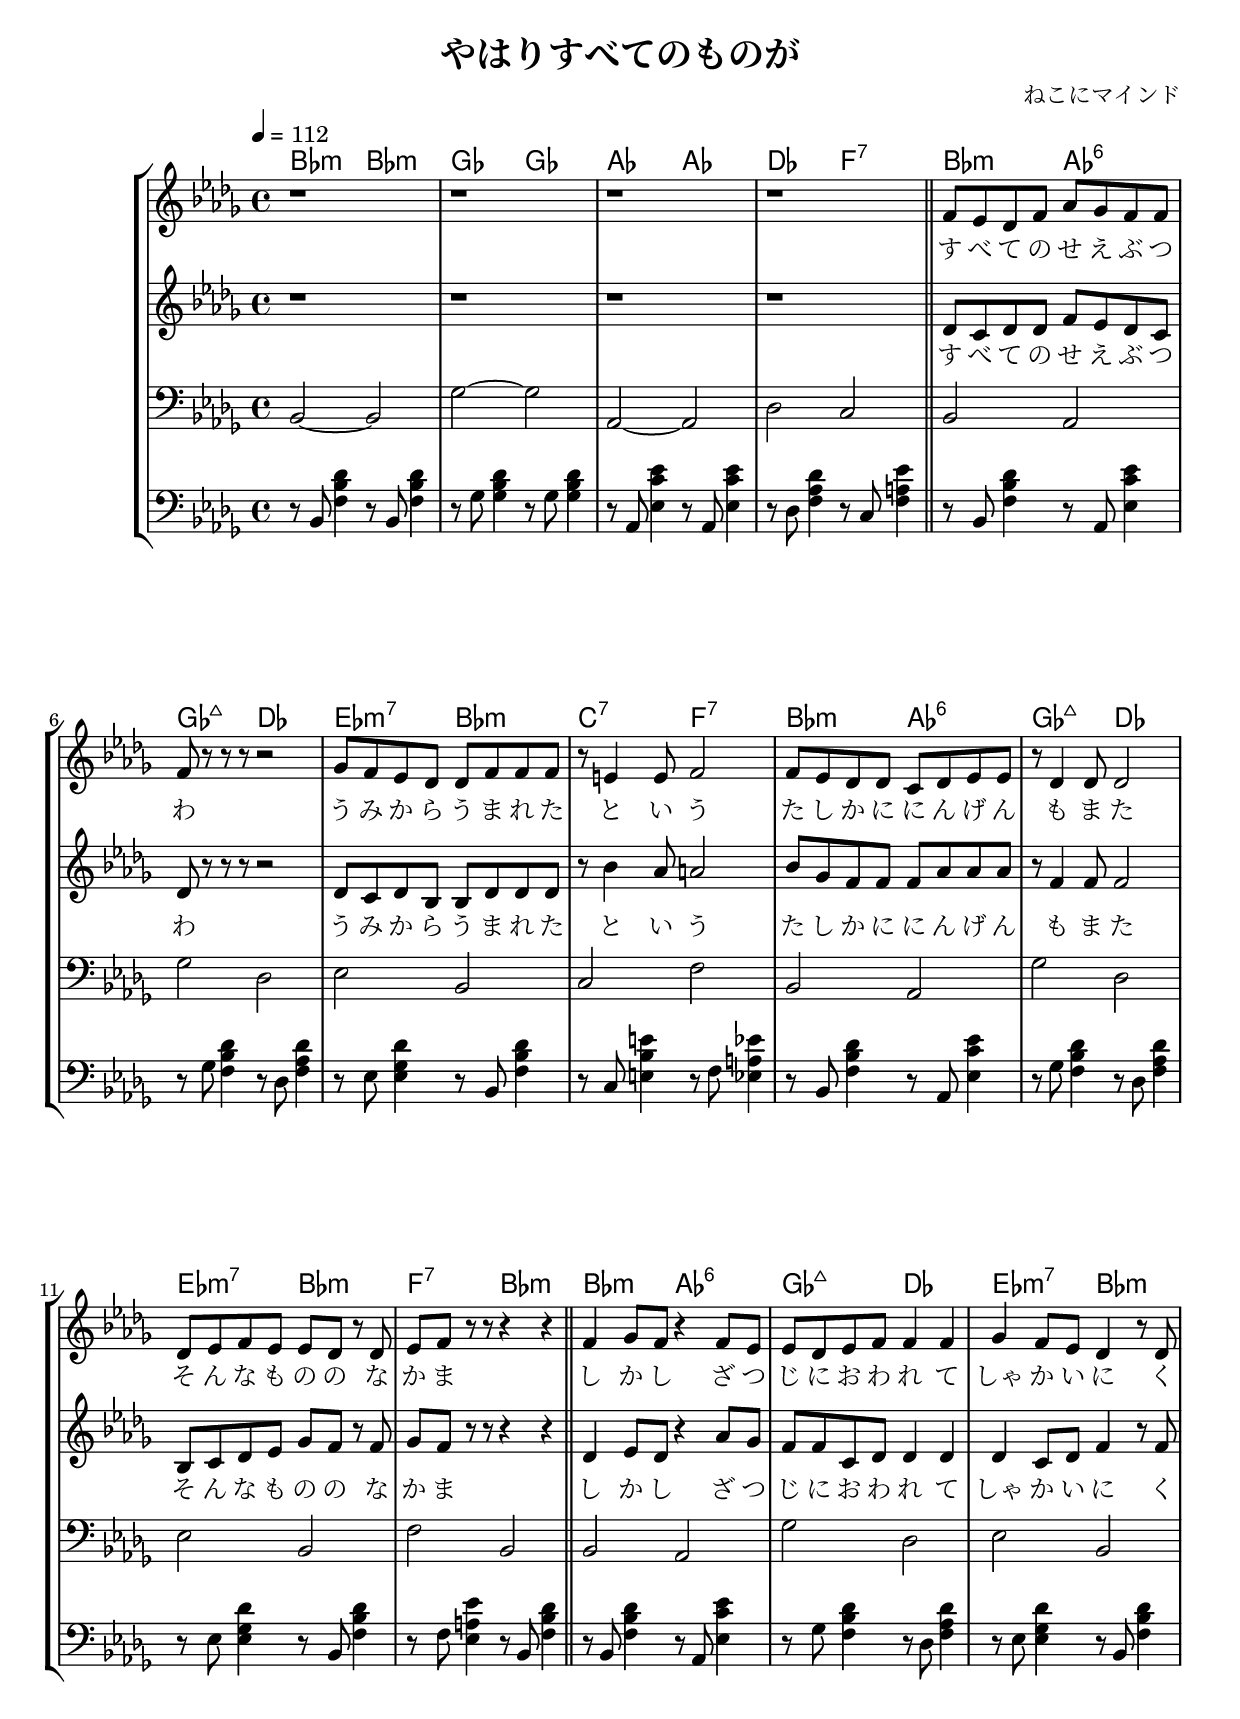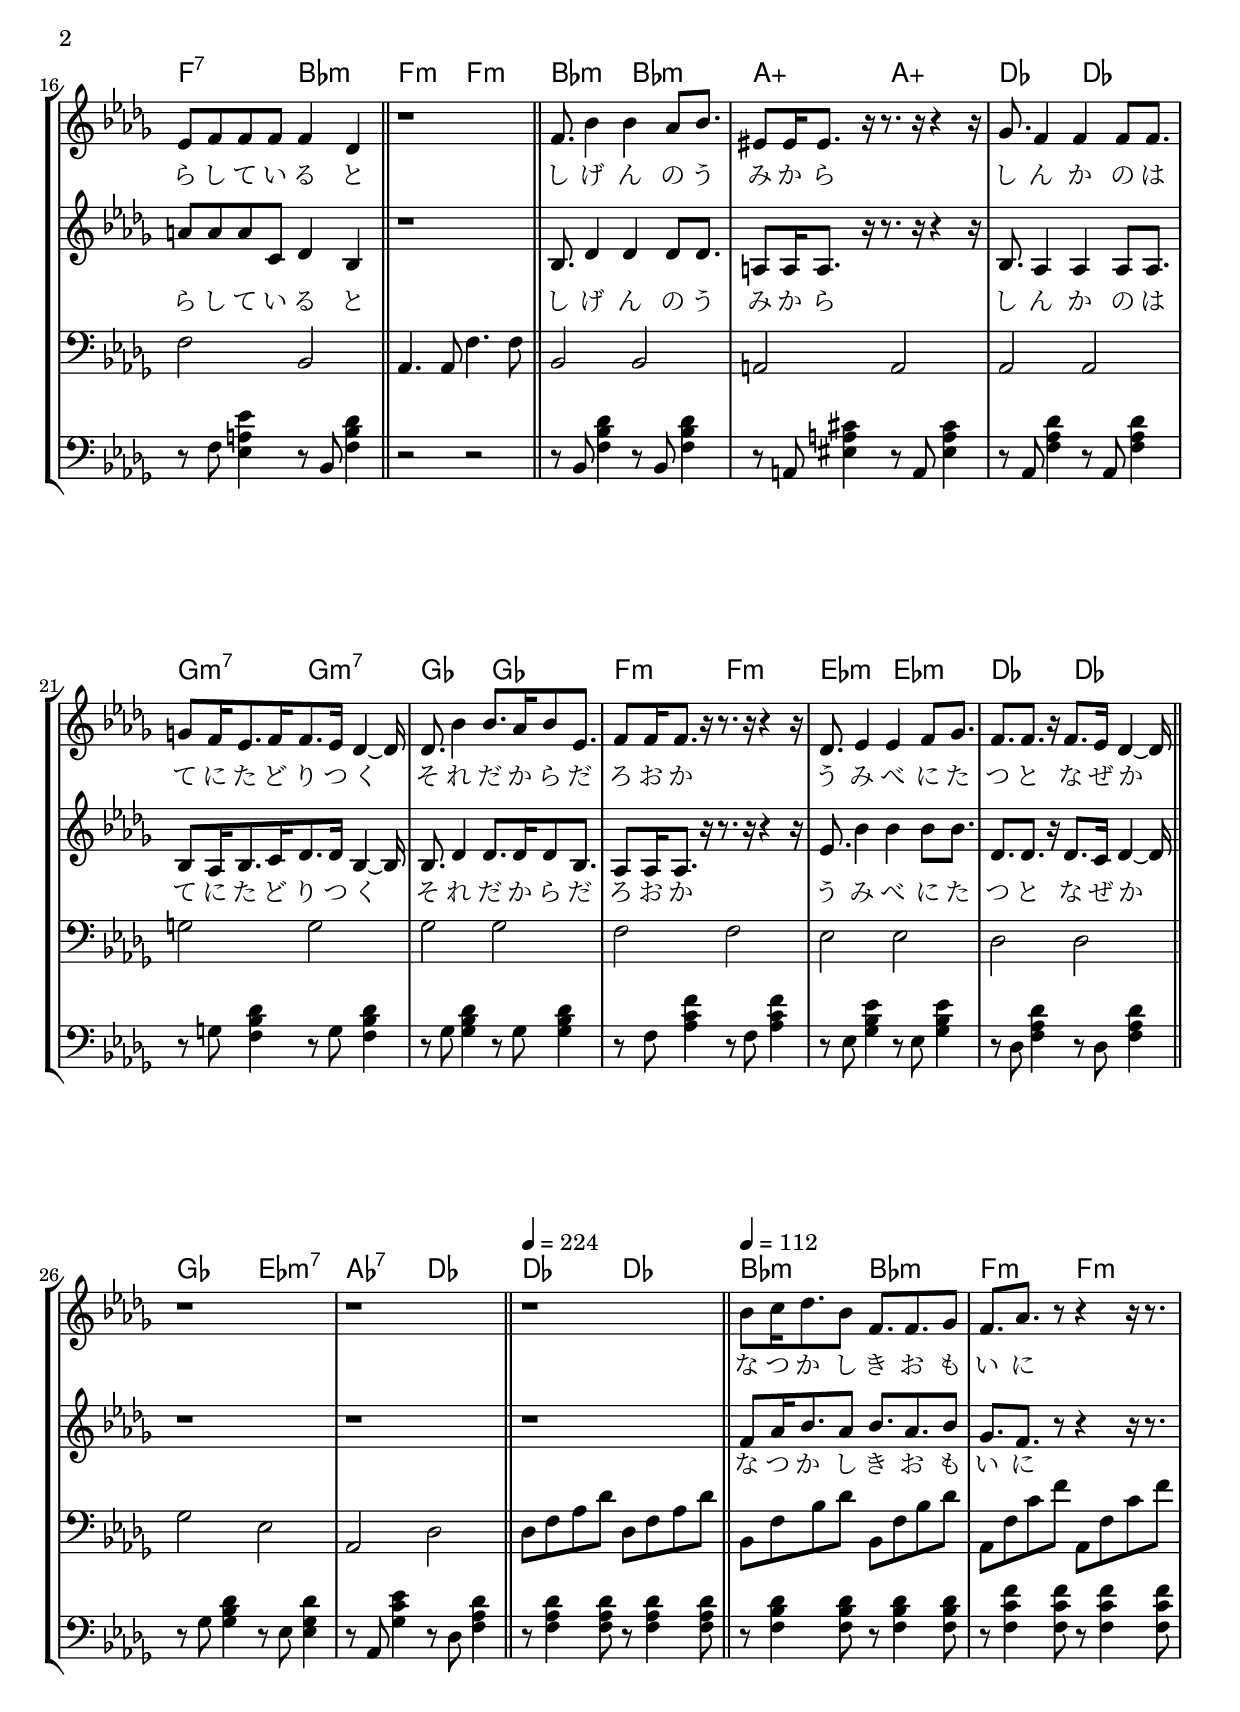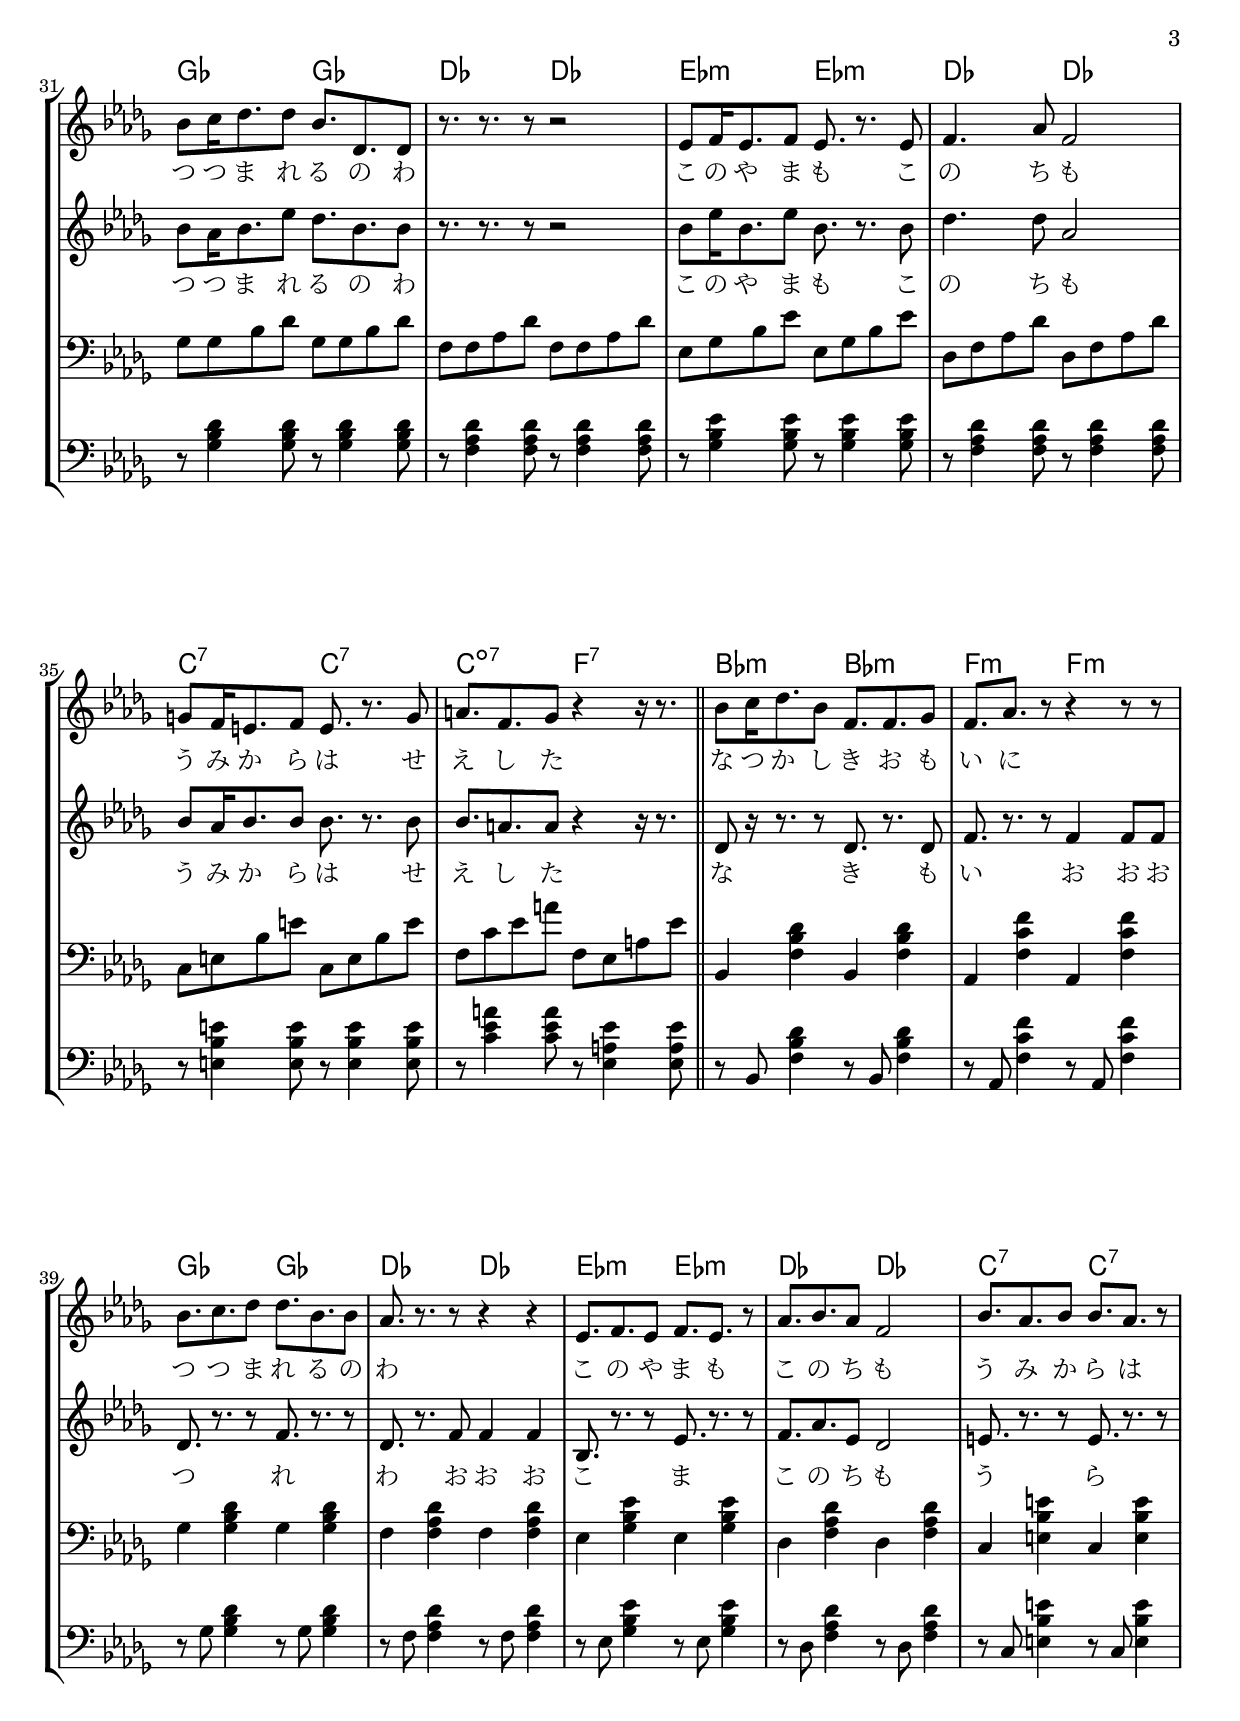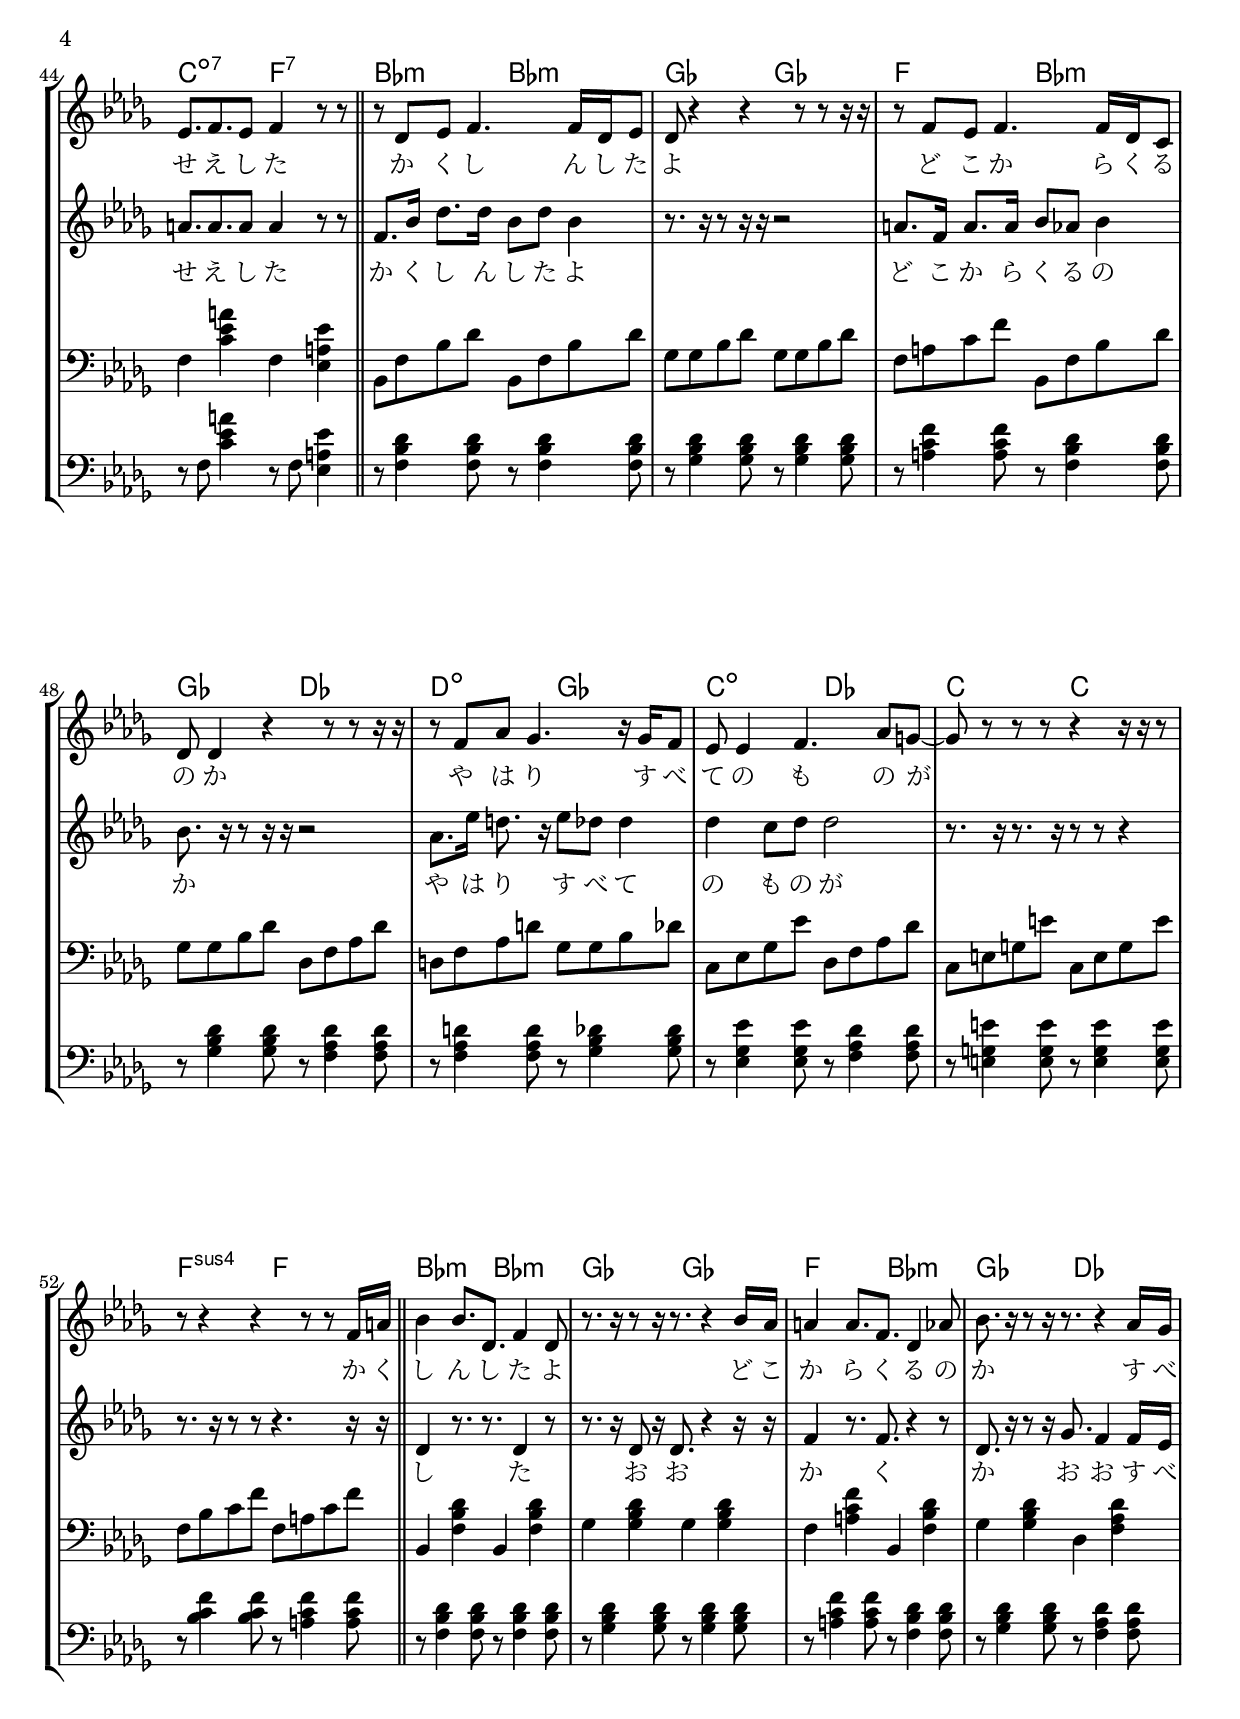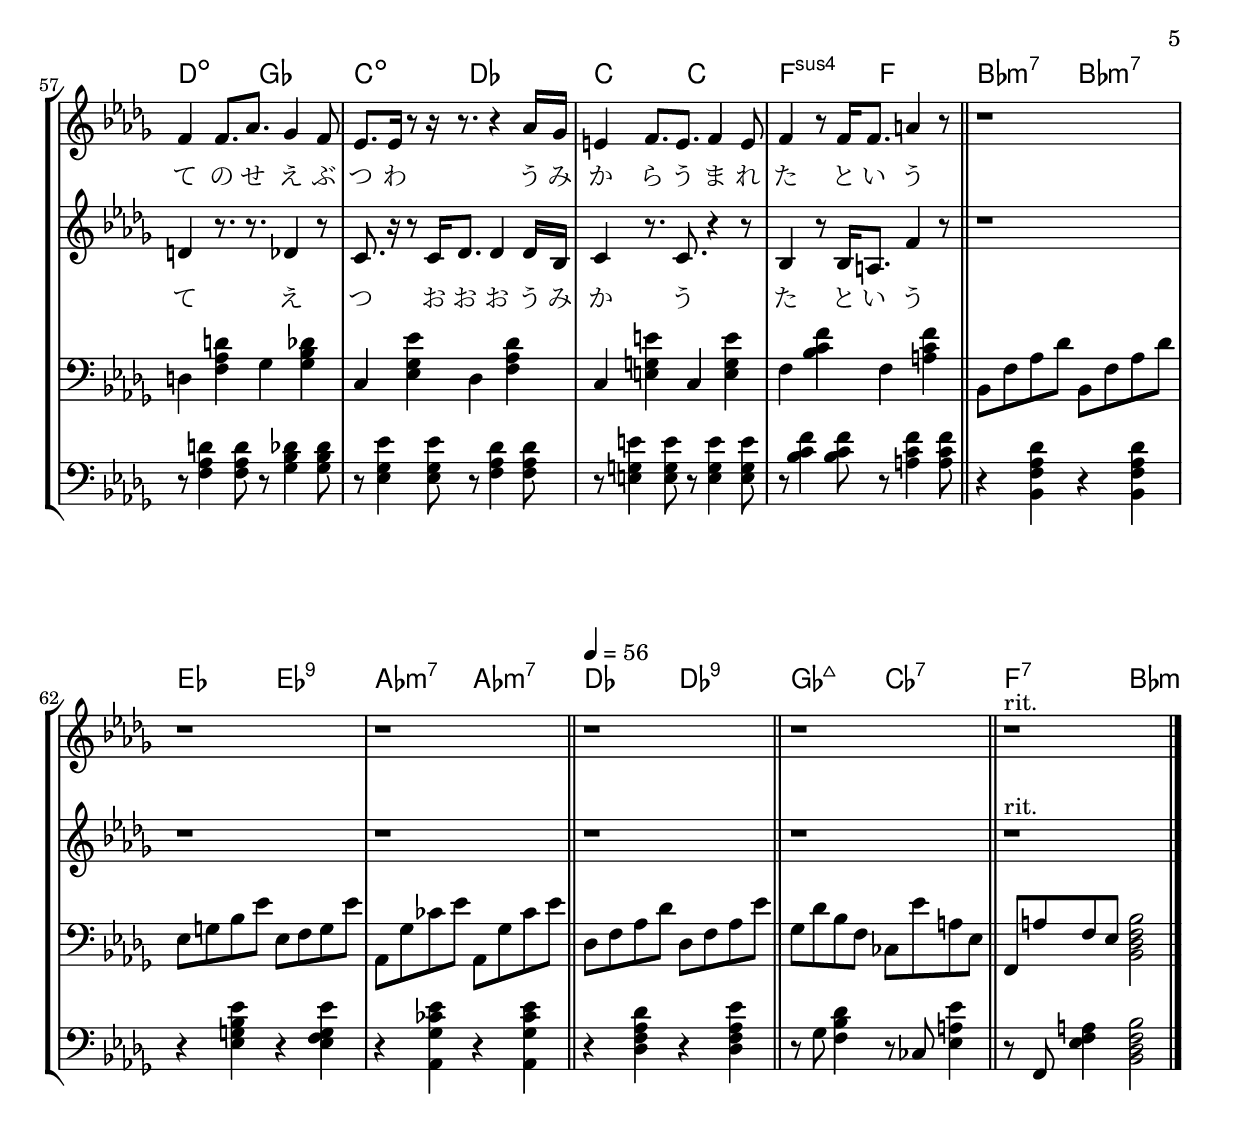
\version "2.12.1"

\header {
	title = \markup {やはりすべてのものが}
	composer = \markup \center-column {ねこにマインド}
}

harmony = \chordmode {
	bes2:m bes:m ges ges as as des f:7 

	bes:m as:6 ges:maj7 des es:min7 bes:m c:7 f:7 bes:m as:6 ges:maj7 des es:min7 bes:m f:7 bes:m 

	bes:m as:6 ges:maj7 des es:min7 bes:m f:7 bes:m 

	f:m f:m 

	bes:m bes:m a:aug a:aug des des g:m7 g:m7 ges ges f:m f:m es:m es:m des des 

	ges es:min7 as:7 des 

	des des 

	bes:m bes:m f:m f:m ges ges des des es:m es:m des des c:7 c:7 c:dim7 f:7 

	bes:m bes:m f:m f:m ges ges des des es:m es:m des des c:7 c:7 c:dim7 f:7 

	bes:m bes:m ges ges f bes:m ges des d:dim ges c:dim des c c f:sus4 f 

	bes:m bes:m ges ges f bes:m ges des d:dim ges c:dim des c c f:sus4 f 

	bes:min7 bes:min7 es es:9 as:min7 as:min7 

	des des:9 

	ges:maj7 ces:7 

	f:7 bes:m 
}

melody = {
	\key des \major
	\tempo 4 = 112
	r1 | r1 | r1 | r1   
	\set Staff.midiInstrument = #"mmi0.45"
	\set Staff.midiMinimumVolume = #0.7
	\set Staff.midiMaximumVolume = #0.9
	f'8  es'8  des'8  f'8  as'8  ges'8  f'8  f'8 
	f'8  r8  r8  r8  r2 
	ges'8  f'8  es'8  des'8  des'8  f'8  f'8  f'8 
	r8  e'4  e'8  f'2 
	f'8  es'8  des'8  des'8  c'8  des'8  es'8  es'8 
	r8  des'4  des'8  des'2 
	des'8  es'8  f'8  es'8  es'8  des'8  r8  des'8 
	es'8  f'8  r8  r8  r4  r4
	\set Staff.midiInstrument = #"mmi0.45"
	\set Staff.midiMinimumVolume = #0.7
	\set Staff.midiMaximumVolume = #0.9
	f'4  ges'8  f'8  r4  f'8  es'8 
	es'8  des'8  es'8  f'8  f'4  f'4 
	ges'4  f'8  es'8  des'4  r8  des'8 
	es'8  f'8  f'8  f'8  f'4  des'4
	r1   
	\set Staff.midiInstrument = #"mmi0.45"
	\set Staff.midiMinimumVolume = #0.7
	\set Staff.midiMaximumVolume = #0.9
	f'8.  bes'4  bes'4  as'8  bes'8. 
	eis'8  eis'16  eis'8.  r16  r8.  r16  r4 r16 
	ges'8.  f'4  f'4  f'8  f'8. 
	g'8  f'16  es'8.  f'16  f'8.  es'16  des'4~des'16 
	des'8.  bes'4  bes'8.  as'16  bes'8  es'8. 
	f'8  f'16  f'8.  r16  r8.  r16  r4 r16 
	des'8.  es'4  es'4  f'8  ges'8. 
	f'8.  f'8.  r16  f'8.  es'16  des'4~des'16
	r1 | r1   
	\tempo 4 = 224
	r1   
	\set Staff.midiInstrument = #"mmi0.45"
	\set Staff.midiMinimumVolume = #0.7
	\set Staff.midiMaximumVolume = #0.9
		\tempo 4 = 112
bes'8  c''16  des''8.  bes'8  f'8.  f'8.  ges'8 
	f'8.  as'8.  r8  r4  r16  r8. 
	bes'8  c''16  des''8.  des''8  bes'8.  des'8.  des'8 
	r8.  r8.  r8  r2 
	es'8  f'16  es'8.  f'8  es'8.  r8.  es'8 
	f'4.  as'8  f'2 
	g'8  f'16  e'8.  f'8  e'8.  r8.  g'8 
	a'8.  f'8.  ges'8  r4  r16  	r8. 	\set Staff.midiInstrument = #"Acoustic grand"
	\set Staff.midiMinimumVolume = #0.7
	\set Staff.midiMaximumVolume = #0.9
	bes'8  c''16  des''8.  bes'8  f'8.  f'8.  ges'8 
	f'8.  as'8.  r8  r4  r8  r8 
	bes'8.  c''8.  des''8  des''8.  bes'8.  bes'8 
	as'8.  r8.  r8  r4  r4 
	es'8.  f'8.  es'8  f'8.  es'8.  r8 
	as'8.  bes'8.  as'8  f'2 
	bes'8.  as'8.  bes'8  bes'8.  as'8.  r8 
	es'8.  f'8.  es'8  f'4  r8  r8
	\set Staff.midiInstrument = #"mmi0.45"
	\set Staff.midiMinimumVolume = #0.7
	\set Staff.midiMaximumVolume = #0.9
	r8 des'8  es'8  f'4.  f'16  des'16  es'8 
	des'8  r4  r4  r8  r8  r16  r16 
	r8  f'8  es'8  f'4.  f'16  des'16  c'8 
	des'8  des'4  r4  r8  r8  r16  r16 
	r8  f'8  as'8  ges'4.  r16  ges'16  f'8 
	es'8  es'4  f'4.  as'8  g'8~ 
	g'8  r8  r8  r8  r4  r16  r16  r8 
	r8  r4  r4  r8  r8  	\set Staff.midiInstrument = #"Acoustic grand"
	\set Staff.midiMinimumVolume = #0.7
	\set Staff.midiMaximumVolume = #0.9
	f'16  a'16 
	bes'4  bes'8.  des'8.  f'4  des'8 
	r8.  r16  r8  r16  r8.  r4  bes'16  as'16 
	a'4  a'8.  f'8.  des'4  as'8 
	bes'8.  r16  r8  r16  r8.  r4  as'16  ges'16 
	f'4  f'8.  as'8.  ges'4  f'8 
	es'8.  es'16  r8  r16  r8.  r4  as'16  ges'16 
	e'4  f'8.  e'8.  f'4  e'8 
	f'4  r8  f'16  f'8.  a'4  	r8 	r1 | r1 | r1   
	\tempo 4 = 56
	r1   
	r1   
	r1^"rit." \bar "|."
}

words = \lyricmode {
	
	す  べ  て  の  せ  え  ぶ  つ  わ  う  み  か  ら  う  ま  れ  た  と  い  う  た  し  か  に  に  ん  げ  ん  も  ま  た  そ  ん  な  も  の  の  な  か  ま  
	し  か  し  ざ  つ  じ  に  お  わ  れ  て  しゃ  か  い  に  く  ら  し  て  い  る  と  
	
	し  げ  ん  の  う  み  か  ら  し  ん  か  の  は  て  に  た  ど  り  つ  く  そ  れ  だ  か  ら  だ  ろ  お  か  う  み  べ  に  た  つ  と  な  ぜ  か  
	
	
	な  つ  か  し  き  お  も  い  に  つ  つ  ま  れ  る  の  わ  こ  の  や  ま  も  こ  の  ち  も  う  み  か  ら  は  せ  え  し  た  
	な  つ  か  し  き  お  も  い  に  つ  つ  ま  れ  る  の  わ  こ  の  や  ま  も  こ  の  ち  も  う  み  か  ら  は  せ  え  し  た  
	か  く  し  ん  し  た  よ  ど  こ  か  ら  く  る  の  か  や  は  り  す  べ  て  の  も  の  が  
	か  く  し  ん  し  た  よ  ど  こ  か  ら  く  る  の  か  す  べ  て  の  せ  え  ぶ  つ  わ  う  み  か  ら  う  ま  れ  た  と  い  う  
	
	
	
	
}

secondmelody = {
	\key des \major
	\tempo 4 = 112
	r1 | r1 | r1 | r1   
	\set Staff.midiInstrument = #"Marimba"
	\set Staff.midiMinimumVolume = #0.7
	\set Staff.midiMaximumVolume = #0.9
	des'8  c'8  des'8  des'8  f'8  es'8  des'8  c'8 
	des'8  r8  r8  r8  r2 
	des'8  c'8  des'8  bes8  bes8  des'8  des'8  des'8 
	r8  bes'4  as'8  a'2 
	bes'8  ges'8  f'8  f'8  f'8  as'8  as'8  as'8 
	r8  f'4  f'8  f'2 
	bes8  c'8  des'8  es'8  ges'8  f'8  r8  f'8 
	ges'8  f'8  r8  r8  r4  r4
	\set Staff.midiInstrument = #"Vibraphone"
	\set Staff.midiMinimumVolume = #0.7
	\set Staff.midiMaximumVolume = #0.9
	des'4  es'8  des'8  r4  as'8  ges'8 
	f'8  f'8  c'8  des'8  des'4  des'4 
	des'4  c'8  des'8  f'4  r8  f'8 
	a'8  a'8  a'8  c'8  des'4  bes4
	r1   
	\set Staff.midiInstrument = #"Brass Section"
	\set Staff.midiMinimumVolume = #0.7
	\set Staff.midiMaximumVolume = #0.9
	bes8.  des'4  des'4  des'8  des'8. 
	a8  a16  a8.  r16  r8.  r16  r4 r16 
	bes8.  as4  as4  as8  as8. 
	bes8  as16  bes8.  c'16  des'8.  des'16  bes4~bes16 
	bes8.  des'4  des'8.  des'16  des'8  bes8. 
	as8  as16  as8.  r16  r8.  r16  r4 r16 
	es'8.  bes'4  bes'4  bes'8  bes'8. 
	des'8.  des'8.  r16  des'8.  c'16  des'4~des'16
	r1 | r1   
	\tempo 4 = 224
	r1   
	\set Staff.midiInstrument = #"fss0.42"
	\set Staff.midiMinimumVolume = #0.7
	\set Staff.midiMaximumVolume = #0.9
		\tempo 4 = 112
f'8  as'16  bes'8.  as'8  bes'8.  as'8.  bes'8 
	ges'8.  f'8.  r8  r4  r16  r8. 
	bes'8  as'16  bes'8.  es''8  des''8.  bes'8.  bes'8 
	r8.  r8.  r8  r2 
	bes'8  es''16  bes'8.  es''8  bes'8.  r8.  bes'8 
	des''4.  des''8  as'2 
	bes'8  as'16  bes'8.  bes'8  bes'8.  r8.  bes'8 
	bes'8.  a'8.  a'8  r4  r16  	r8. 	\set Staff.midiInstrument = #"Pad 1 (new age)"
	\set Staff.midiMinimumVolume = #0.7
	\set Staff.midiMaximumVolume = #0.9
	des'8  r16  r8.  r8  des'8.  r8.  des'8 
	f'8.  r8.  r8  f'4  f'8  f'8 
	des'8.  r8.  r8  f'8.  r8.  r8 
	des'8.  r8.  f'8  f'4  f'4 
	bes8.  r8.  r8  es'8.  r8.  r8 
	f'8.  as'8.  es'8  des'2 
	e'8.  r8.  r8  e'8.  r8.  r8 
	a'8.  a'8.  a'8  a'4  r8  r8
	\set Staff.midiInstrument = #"fss0.42"
	\set Staff.midiMinimumVolume = #0.7
	\set Staff.midiMaximumVolume = #0.9
	f'8.  bes'16  des''8.  des''16  bes'8  des''8  bes'4 
	r8.  r16  r8  r16  r16  r2 
	a'8.  f'16  a'8.  a'16  bes'8  as'8  bes'4 
	bes'8.  r16  r8  r16  r16  r2 
	as'8.  es''16  d''8.  r16  es''8  des''8  des''4 
	des''4  c''8  des''8  des''2 
	r8.  r16  r8.  r16  r8  r8  r4 
	r8.  r16  r8  r8  r4.  	\set Staff.midiInstrument = #"Orchestra Hit"
	\set Staff.midiMinimumVolume = #0.7
	\set Staff.midiMaximumVolume = #0.9
	r16  r16 
	des'4  r8.  r8.  des'4  r8 
	r8.  r16  des'8  r16  des'8.  r4  r16  r16 
	f'4  r8.  f'8.  r4  r8 
	des'8.  r16  r8  r16  ges'8.  f'4  f'16  es'16 
	d'4  r8.  r8.  des'4  r8 
	c'8.  r16  r8  c'16  des'8.  des'4  des'16  bes16 
	c'4  r8.  c'8.  r4  r8 
	bes4  r8  bes16  a8.  f'4  	r8 	r1 | r1 | r1   
	\tempo 4 = 56
	r1   
	r1   
	r1^"rit." \bar "|."
}

secondwords = \lyricmode {
	
	す  べ  て  の  せ  え  ぶ  つ  わ  う  み  か  ら  う  ま  れ  た  と  い  う  た  し  か  に  に  ん  げ  ん  も  ま  た  そ  ん  な  も  の  の  な  か  ま  
	し  か  し  ざ  つ  じ  に  お  わ  れ  て  しゃ  か  い  に  く  ら  し  て  い  る  と  
	
	し  げ  ん  の  う  み  か  ら  し  ん  か  の  は  て  に  た  ど  り  つ  く  そ  れ  だ  か  ら  だ  ろ  お  か  う  み  べ  に  た  つ  と  な  ぜ  か  
	
	
	な  つ  か  し  き  お  も  い  に  つ  つ  ま  れ  る  の  わ  こ  の  や  ま  も  こ  の  ち  も  う  み  か  ら  は  せ  え  し  た  
	な  き  も  い  お  お  お  つ  れ  わ  お  お  お  こ  ま  こ  の  ち  も  う  ら  せ  え  し  た  
	か  く  し  ん  し  た  よ  ど  こ  か  ら  く  る  の  か  や  は  り  す  べ  て  の  も  の  が  
	し  た  お  お  か  く  か  お  お  す  べ  て  え  つ  お  お  お  う  み  か  う  た  と  い  う  
	
	
	
	
}

tempochange = {
	\tempo 4 = 112
	r1 | r1 | r1 | r1 \bar "||"
	\tempo 4 = 112
	r1 | r1 | r1 | r1 | r1 | r1 | r1 | r1 \bar "||"
	\tempo 4 = 112
	r1 | r1 | r1 | r1 \bar "||"
	\tempo 4 = 112
	r1 \bar "||"
	\tempo 4 = 112
	r1 | r1 | r1 | r1 | r1 | r1 | r1 | r1 \bar "||"
	\tempo 4 = 112
	r1 | r1 \bar "||"
	\tempo 4 = 224
	r1 \bar "||"
	\tempo 4 = 112
	r1 | r1 | r1 | r1 | r1 | r1 | r1 | r1 \bar "||"
	\tempo 4 = 112
	r1 | r1 | r1 | r1 | r1 | r1 | r1 | r1 \bar "||"
	\tempo 4 = 112
	r1 | r1 | r1 | r1 | r1 | r1 | r1 | r1 \bar "||"
	\tempo 4 = 112
	r1 | r1 | r1 | r1 | r1 | r1 | r1 | r1 \bar "||"
	\tempo 4 = 112
	r1 | r1 | r1 \bar "||"
	\tempo 4 = 56
	r1 \bar "||"
	\tempo 4 = 56
	r1 \bar "||"
	\tempo 4 = 56
	\tempo 4 = 42 r2 \tempo 4 = 37 r2 \bar "|."
}

mainacc = {
	\clef bass
	\set Staff.midiInstrument = #"Electric Grand"
	\set Staff.midiMinimumVolume = #0.3
	\set Staff.midiMaximumVolume = #0.6
	\key des \major
	\tempo 4 = 112
	bes,2
	~bes,2
	ges2
	~ges2
	as,2
	~as,2
	des2
	~c2
	\bar "||"

	\set Staff.midiInstrument = #"Electric Grand"
	\set Staff.midiMinimumVolume = #0.3
	\set Staff.midiMaximumVolume = #0.6
	bes,2
	~as,2
	ges2
	~des2
	es2
	~bes,2
	c2
	~f2
	bes,2
	~as,2
	ges2
	~des2
	es2
	~bes,2
	f2
	~bes,2
	\bar "||"

	\set Staff.midiInstrument = #"Electric Grand"
	\set Staff.midiMinimumVolume = #0.3
	\set Staff.midiMaximumVolume = #0.6
	bes,2
	~as,2
	ges2
	~des2
	es2
	~bes,2
	f2
	~bes,2
	\bar "||"

	\set Staff.midiInstrument = #"Harpsichord"
	\set Staff.midiMinimumVolume = #0.3
	\set Staff.midiMaximumVolume = #0.6
	as,4.as,8
	f4.f8
	\bar "||"

	\set Staff.midiInstrument = #"Electric Grand"
	\set Staff.midiMinimumVolume = #0.3
	\set Staff.midiMaximumVolume = #0.6
	bes,2
	bes,2
	a,2
	a,2
	as,2
	as,2
	g2
	g2
	ges2
	ges2
	f2
	f2
	es2
	es2
	des2
	des2
	\bar "||"

	\set Staff.midiInstrument = #"Electric Grand"
	\set Staff.midiMinimumVolume = #0.3
	\set Staff.midiMaximumVolume = #0.6
	ges2
	es2
	as,2
	des2
	\bar "||"

	\set Staff.midiInstrument = #"Electric Grand"
	\set Staff.midiMinimumVolume = #0.3
	\set Staff.midiMaximumVolume = #0.6
	\tempo 4 = 224
	des8 f8 as8 des'8
	des8 f8 as8 des'8
	\bar "||"

	\set Staff.midiInstrument = #"Electric Grand"
	\set Staff.midiMinimumVolume = #0.3
	\set Staff.midiMaximumVolume = #0.6
	\tempo 4 = 112
	bes,8 f8 bes8 des'8
	bes,8 f8 bes8 des'8
	as,8 f8 c'8 f'8
	as,8 f8 c'8 f'8
	ges8 ges8 bes8 des'8
	ges8 ges8 bes8 des'8
	f8 f8 as8 des'8
	f8 f8 as8 des'8
	es8 ges8 bes8 es'8
	es8 ges8 bes8 es'8
	des8 f8 as8 des'8
	des8 f8 as8 des'8
	c8 e8 bes8 e'8
	c8 e8 bes8 e'8
	f8 c'8 es'8 a'8
	f8 es8 a8 es'8
	\bar "||"

	\set Staff.midiInstrument = #"Acoustic grand"
	\set Staff.midiMinimumVolume = #0.3
	\set Staff.midiMaximumVolume = #0.6
	bes,4 <f bes des'>4
	bes,4 <f bes des'>4
	as,4 <f c' f'>4
	as,4 <f c' f'>4
	ges4 <ges bes des'>4
	ges4 <ges bes des'>4
	f4 <f as des'>4
	f4 <f as des'>4
	es4 <ges bes es'>4
	es4 <ges bes es'>4
	des4 <f as des'>4
	des4 <f as des'>4
	c4 <e bes e'>4
	c4 <e bes e'>4
	f4 <c' es' a'>4
	f4 <es a es'>4
	\bar "||"

	\set Staff.midiInstrument = #"Electric Grand"
	\set Staff.midiMinimumVolume = #0.3
	\set Staff.midiMaximumVolume = #0.6
	bes,8 f8 bes8 des'8
	bes,8 f8 bes8 des'8
	ges8 ges8 bes8 des'8
	ges8 ges8 bes8 des'8
	f8 a8 c'8 f'8
	bes,8 f8 bes8 des'8
	ges8 ges8 bes8 des'8
	des8 f8 as8 des'8
	d8 f8 as8 d'8
	ges8 ges8 bes8 des'8
	c8 es8 ges8 es'8
	des8 f8 as8 des'8
	c8 e8 g8 e'8
	c8 e8 g8 e'8
	f8 bes8 c'8 f'8
	f8 a8 c'8 f'8
	\bar "||"

	\set Staff.midiInstrument = #"French horn"
	\set Staff.midiMinimumVolume = #0.3
	\set Staff.midiMaximumVolume = #0.6
	bes,4 <f bes des'>4
	bes,4 <f bes des'>4
	ges4 <ges bes des'>4
	ges4 <ges bes des'>4
	f4 <a c' f'>4
	bes,4 <f bes des'>4
	ges4 <ges bes des'>4
	des4 <f as des'>4
	d4 <f as d'>4
	ges4 <ges bes des'>4
	c4 <es ges es'>4
	des4 <f as des'>4
	c4 <e g e'>4
	c4 <e g e'>4
	f4 <bes c' f'>4
	f4 <a c' f'>4
	\bar "||"

	\set Staff.midiInstrument = #"Electric Grand"
	\set Staff.midiMinimumVolume = #0.3
	\set Staff.midiMaximumVolume = #0.6
	bes,8 f8 as8 des'8
	bes,8 f8 as8 des'8
	es8 g8 bes8 es'8
	es8 f8 g8 es'8
	as,8 ges8 ces'8 es'8
	as,8 ges8 ces'8 es'8
	\bar "||"

	\set Staff.midiInstrument = #"Electric Grand"
	\set Staff.midiMinimumVolume = #0.3
	\set Staff.midiMaximumVolume = #0.6
	\tempo 4 = 56
	des8 f8 as8 des'8
	des8 f8 as8 es'8
	\bar "||"

	\set Staff.midiInstrument = #"Electric Grand"
	\set Staff.midiMinimumVolume = #0.3
	\set Staff.midiMaximumVolume = #0.6
	ges8 des' bes f
	ces8 es' a es
	\bar "||"

	\set Staff.midiInstrument = #"Electric Grand"
	\set Staff.midiMinimumVolume = #0.3
	\set Staff.midiMaximumVolume = #0.6
	f,8 a f es
	<bes, des f bes>2
	\bar "|."
}

subacc = {
	\clef bass
	\set Staff.midiInstrument = #"Pad 7 (halo)"
	\set Staff.midiMinimumVolume = #0.3
	\set Staff.midiMaximumVolume = #0.6
	\key des \major
	\tempo 4 = 112
	r8 bes, <f bes des'>4
	r8 bes, <f bes des'>4
	r8 ges <ges bes des'>4
	r8 ges <ges bes des'>4
	r8 as, <es c' es'>4
	r8 as, <es c' es'>4
	r8 des <f as des'>4
	r8 c <f a es'>4
	\bar "||"

	\set Staff.midiInstrument = #"Pad 3 (polysynth)"
	\set Staff.midiMinimumVolume = #0.3
	\set Staff.midiMaximumVolume = #0.6
	r8 bes, <f bes des'>4
	r8 as, <es c' es'>4
	r8 ges <f bes des'>4
	r8 des <f as des'>4
	r8 es <es ges des'>4
	r8 bes, <f bes des'>4
	r8 c <e bes e'>4
	r8 f <es a es'>4
	r8 bes, <f bes des'>4
	r8 as, <es c' es'>4
	r8 ges <f bes des'>4
	r8 des <f as des'>4
	r8 es <es ges des'>4
	r8 bes, <f bes des'>4
	r8 f <es a es'>4
	r8 bes, <f bes des'>4
	\bar "||"

	\set Staff.midiInstrument = #"Pad 3 (polysynth)"
	\set Staff.midiMinimumVolume = #0.3
	\set Staff.midiMaximumVolume = #0.6
	r8 bes, <f bes des'>4
	r8 as, <es c' es'>4
	r8 ges <f bes des'>4
	r8 des <f as des'>4
	r8 es <es ges des'>4
	r8 bes, <f bes des'>4
	r8 f <es a es'>4
	r8 bes, <f bes des'>4
	\bar "||"

	\set Staff.midiInstrument = #"Acoustic grand"
	\set Staff.midiMinimumVolume = #0.3
	\set Staff.midiMaximumVolume = #0.6
	r2
	r2
	\bar "||"

	\set Staff.midiInstrument = #"Synth Voice"
	\set Staff.midiMinimumVolume = #0.3
	\set Staff.midiMaximumVolume = #0.6
	r8 bes, <f bes des'>4
	r8 bes, <f bes des'>4
	r8 a, <eis a cis'>4
	r8 a, <eis a cis'>4
	r8 as, <f as des'>4
	r8 as, <f as des'>4
	r8 g <f bes des'>4
	r8 g <f bes des'>4
	r8 ges <ges bes des'>4
	r8 ges <ges bes des'>4
	r8 f <as c' f'>4
	r8 f <as c' f'>4
	r8 es <ges bes es'>4
	r8 es <ges bes es'>4
	r8 des <f as des'>4
	r8 des <f as des'>4
	\bar "||"

	\set Staff.midiInstrument = #"FX 7 (echoes)"
	\set Staff.midiMinimumVolume = #0.3
	\set Staff.midiMaximumVolume = #0.6
	r8 ges <ges bes des'>4
	r8 es <es ges des'>4
	r8 as, <ges c' es'>4
	r8 des <f as des'>4
	\bar "||"

	\set Staff.midiInstrument = #"Pad 4 (choir)"
	\set Staff.midiMinimumVolume = #0.3
	\set Staff.midiMaximumVolume = #0.6
	\tempo 4 = 224
	r8 <f as des'>4 <f as des'>8
	r8 <f as des'>4 <f as des'>8
	\bar "||"

	\set Staff.midiInstrument = #"Pad 4 (choir)"
	\set Staff.midiMinimumVolume = #0.3
	\set Staff.midiMaximumVolume = #0.6
	\tempo 4 = 112
	r8 <f bes des'>4 <f bes des'>8
	r8 <f bes des'>4 <f bes des'>8
	r8 <f c' f'>4 <f c' f'>8
	r8 <f c' f'>4 <f c' f'>8
	r8 <ges bes des'>4 <ges bes des'>8
	r8 <ges bes des'>4 <ges bes des'>8
	r8 <f as des'>4 <f as des'>8
	r8 <f as des'>4 <f as des'>8
	r8 <ges bes es'>4 <ges bes es'>8
	r8 <ges bes es'>4 <ges bes es'>8
	r8 <f as des'>4 <f as des'>8
	r8 <f as des'>4 <f as des'>8
	r8 <e bes e'>4 <e bes e'>8
	r8 <e bes e'>4 <e bes e'>8
	r8 <c' es' a'>4 <c' es' a'>8
	r8 <es a es'>4 <es a es'>8
	\bar "||"

	\set Staff.midiInstrument = #"Synthstrings 1"
	\set Staff.midiMinimumVolume = #0.3
	\set Staff.midiMaximumVolume = #0.6
	r8 bes, <f bes des'>4
	r8 bes, <f bes des'>4
	r8 as, <f c' f'>4
	r8 as, <f c' f'>4
	r8 ges <ges bes des'>4
	r8 ges <ges bes des'>4
	r8 f <f as des'>4
	r8 f <f as des'>4
	r8 es <ges bes es'>4
	r8 es <ges bes es'>4
	r8 des <f as des'>4
	r8 des <f as des'>4
	r8 c <e bes e'>4
	r8 c <e bes e'>4
	r8 f <c' es' a'>4
	r8 f <es a es'>4
	\bar "||"

	\set Staff.midiInstrument = #"Voice Oohs"
	\set Staff.midiMinimumVolume = #0.3
	\set Staff.midiMaximumVolume = #0.6
	r8 <f bes des'>4 <f bes des'>8
	r8 <f bes des'>4 <f bes des'>8
	r8 <ges bes des'>4 <ges bes des'>8
	r8 <ges bes des'>4 <ges bes des'>8
	r8 <a c' f'>4 <a c' f'>8
	r8 <f bes des'>4 <f bes des'>8
	r8 <ges bes des'>4 <ges bes des'>8
	r8 <f as des'>4 <f as des'>8
	r8 <f as d'>4 <f as d'>8
	r8 <ges bes des'>4 <ges bes des'>8
	r8 <es ges es'>4 <es ges es'>8
	r8 <f as des'>4 <f as des'>8
	r8 <e g e'>4 <e g e'>8
	r8 <e g e'>4 <e g e'>8
	r8 <bes c' f'>4 <bes c' f'>8
	r8 <a c' f'>4 <a c' f'>8
	\bar "||"

	\set Staff.midiInstrument = #"Lead 6 (voice)"
	\set Staff.midiMinimumVolume = #0.3
	\set Staff.midiMaximumVolume = #0.6
	r8 <f bes des'>4 <f bes des'>8
	r8 <f bes des'>4 <f bes des'>8
	r8 <ges bes des'>4 <ges bes des'>8
	r8 <ges bes des'>4 <ges bes des'>8
	r8 <a c' f'>4 <a c' f'>8
	r8 <f bes des'>4 <f bes des'>8
	r8 <ges bes des'>4 <ges bes des'>8
	r8 <f as des'>4 <f as des'>8
	r8 <f as d'>4 <f as d'>8
	r8 <ges bes des'>4 <ges bes des'>8
	r8 <es ges es'>4 <es ges es'>8
	r8 <f as des'>4 <f as des'>8
	r8 <e g e'>4 <e g e'>8
	r8 <e g e'>4 <e g e'>8
	r8 <bes c' f'>4 <bes c' f'>8
	r8 <a c' f'>4 <a c' f'>8
	\bar "||"

	\set Staff.midiInstrument = #"Voice Oohs"
	\set Staff.midiMinimumVolume = #0.3
	\set Staff.midiMaximumVolume = #0.6
	r4 <bes, f as des'>4
	r4 <bes, f as des'>4
	r4 <es g bes es'>4
	r4 <es f g es'>4
	r4 <as, ges ces' es'>4
	r4 <as, ges ces' es'>4
	\bar "||"

	\set Staff.midiInstrument = #"Voice Oohs"
	\set Staff.midiMinimumVolume = #0.3
	\set Staff.midiMaximumVolume = #0.6
	\tempo 4 = 56
	r4 <des f as des'>4
	r4 <des f as es'>4
	\bar "||"

	\set Staff.midiInstrument = #"Voice Oohs"
	\set Staff.midiMinimumVolume = #0.3
	\set Staff.midiMaximumVolume = #0.6
	r8 ges <f bes des'>4
	r8 ces <es a es'>4
	\bar "||"

	\set Staff.midiInstrument = #"Voice Oohs"
	\set Staff.midiMinimumVolume = #0.3
	\set Staff.midiMaximumVolume = #0.6
	r8 f, <es f a>4
	<bes, des f bes>2
	\bar "|."
}

percA = {
	\drummode {
	r1 |r1 |r1 |r1 \bar "||"
	r1  |r1  |r1  |r1  |r1  |r1  |r1  |r2 r8 hho4 hho8  \bar "||"
	r1  |r1  |r1  |r2 r8 hho4 hho8  \bar "||"
	r1 \bar "||"
	hh4 hh8 hh2 r8  |\times 16/32{ hh2 hh8. hh8. hh4. hh2. } |hh4 hh8 hh2 r8  |hh4 hh8 hh4 hh4.  |hh4 hh8 hh2 r8  |\times 16/32{ hh2 hh8. hh8. hh4. hh2. } |hh4 hh8 hh2 r8  |\times 16/32{ hh2 hh8. hh1 r4 r16 } \bar "||"
	r1 |r1 \bar "||"
	cymr8 cymr16 cymr16 cymr8 cymr16 cymr16 cymr8 cymr16 cymr16 cymr8 cymr8  \bar "||"
	r8 cymr16 cymr16 cymr8 cymr16 cymr16 cymr8 cymr16 cymr16 cymr8 cymr8  |cymr8 cymr16 cymr16 cymr8 cymr16 cymr16 cymr8 cymr16 cymr16 cymr8 cymr8  |cymr8 cymr16 cymr16 cymr8 cymr16 cymr16 cymr8 cymr16 cymr16 cymr8 cymr16 cymr16  |cymr8 cymr16 cymr16 cymr8 cymr16 cymr16 cymr8 cymr16 cymr16 cymr8 cymr8  |r8 cymr16 cymr16 cymr8 cymr16 cymr16 cymr8 cymr16 cymr16 cymr8 cymr8  |cymr8 cymr16 cymr16 cymr8 cymr16 cymr16 cymr8 cymr16 cymr16 cymr8 cymr8  |cymr8 cymr16 cymr16 cymr8 cymr16 cymr16 cymr8 cymr16 cymr16 cymr8 cymr16 cymr16  |cymr8 cymr16 cymr16 cymr8 cymr16 cymr16 cymr8 cymr16 cymr16 cymr8 cymr8  \bar "||"
	hh8 hh8 hh8 hh8 hh8 hh8 hh8 hh8  |hh8 hh8 hh8 hh8 hh4 hh8 hh8  |hh8 hh8 hh8 hh8 hh8 hh8 hh8 hh8  |hh8 hh8 hh8 hh2 r8  |hh8 hh8 hh8 hh8 hh8 hh8 hh8 hh8  |hh8 hh8 hh8 hh8 hh4 hh8 hh8  |hh8 hh8 hh8 hh8 hh8 hh8 hh8 hh8  |r8 hh2. r8  \bar "||"
	cymr4 cymr4 cymr4 cymr4  |cymr4 cymr8 cymr16 cymr16 cymr4 cymr4  |cymr4 cymr4 cymr4 cymr4  |cymr4 cymr2.  |cymr4 cymr4 cymr4 cymr4  |cymr4 cymr8 cymr16 cymr16 cymr4 cymr4  |cymr4 cymr4 cymr4 cymr4  |cymr4 cymr2.  \bar "||"
	r1 |r1 |r1 |r1 |r1 |r1 |r1 |r1 \bar "||"
	cymr4 cymr4 cymr4 cymr4  |cymr4 cymr8 cymr16 cymr16 cymr4 cymr4  |cymr4 cymr4 cymr4 cymr4  \bar "||"
	cymr4 cymr4 cymr4 cymr4  \bar "||"
	r2 r8 hho4 hho8  \bar "||"
	r2 r8 hho4 hho8  \bar "|."
	}
}

percB = {
	\drummode {
	r1 |r1 |r1 |r1 \bar "||"
	r4. hhp2 hhp8  |r4. hhp2 hhp8  |r4. hhp2 hhp8  |r4. hhp2 hhp8  |r4. hhp2 hhp8  |r4. hhp2 hhp8  |r4. hhp2 hhp8  |hhp4 hhp4 hhp4 hhp4  \bar "||"
	r4. hhp2 hhp8  |r4. hhp2 hhp8  |r4. hhp2 hhp8  |hhp4 hhp4 hhp4 hhp4  \bar "||"
	r1 \bar "||"
	r16 hhp8 hhp8 hhp2 r8.  |\times 16/32{ r8 hhp4 hhp4 hhp8 hhp2 r8 hhp2 r8 } |r16 hhp8 hhp8 hhp2 r8.  |r16 hhp8 hhp8 hhp8. hhp2  |r16 hhp8 hhp8 hhp2 r8.  |\times 16/32{ r8 hhp4 hhp4 hhp8 hhp2 r8 hhp2 r8 } |r16 hhp8 hhp8 hhp2 r8.  |\times 16/32{ r8 hhp4 hhp4 hhp8 hhp1 r4 } \bar "||"
	r1 |r1 \bar "||"
	r4 sn2 sn8 sn16 sn16  \bar "||"
	r4 sn2 sn4  |r4 sn8 sn4. sn4  |r4 sn2 sn4  |r4 sn8 sn4. sn4  |r4 sn2 sn4  |r4 sn8 sn4. sn4  |r4 sn2 sn4  |r4 sn2 sn8 sn16 sn16  \bar "||"
	r4 sn8. sn8 sn8. sn8. sn16  |r4 sn8. sn8 sn8. sn4  |r4 sn8. sn8 sn8. sn8. sn16  |r8 sn8 sn4 sn8 sn16 sn8 sn8 sn16  |r4 sn8. sn8 sn8. sn8. sn16  |r4 sn8. sn8 sn8. sn4  |r4 sn8. sn8 sn8. sn8. sn16  |r4 sn2 sn4  \bar "||"
	r2 sn2  |r2 sn2  |r2 sn2  |r8 sn8 sn2.  |r2 sn2  |r2 sn2  |r2 sn2  |r8 sn8 sn2.  \bar "||"
	r1 |r1 |r1 |r1 |r1 |r1 |r1 |r1 \bar "||"
	r2 sn2  |r2 sn2  |r2 sn2  \bar "||"
	r2 sn2  \bar "||"
	hhp4 hhp4 hhp4 hhp4  \bar "||"
	hhp4 hhp4 hhp4 hhp4  \bar "|."
	}
}

percC = {
	\drummode {
	r1 |r1 |r1 |r1 \bar "||"
	hh4 hh4 hh4 hh4  |hh4 hh4 hh4 hh4  |hh4 hh4 hh4 hh4  |hh4 hh4 hh4 hh4  |hh4 hh4 hh4 hh4  |hh4 hh4 hh4 hh4  |hh4 hh4 hh4 hh4  |r4. hh2 r8  \bar "||"
	hh4 hh4 hh4 hh4  |hh4 hh4 hh4 hh4  |hh4 hh4 hh4 hh4  |r4. hh2 r8  \bar "||"
	r1 \bar "||"
	r1  |\times 16/32{ r1 r2 hho2 } |r1  |\times 16/32{ r1 r2 hho2 } |r1  |\times 16/32{ r1 r2 hho2 } |r1  |\times 16/32{ r1 r2 hho2 } \bar "||"
	r1 |r1 \bar "||"
	bd8. bd16 bd8. bd16 bd8. bd16 bd8. bd16  \bar "||"
	bd8. bd16 bd8. bd16 bd8. bd16 bd8. bd16  |bd8. bd16 bd8. bd16 bd8. bd16 bd4  |bd8. bd16 bd8. bd16 bd8. bd16 bd8. bd16  |bd8. bd16 bd8. bd16 bd8. bd16 bd4  |bd8. bd16 bd8. bd16 bd8. bd16 bd8. bd16  |bd8. bd16 bd8. bd16 bd8. bd16 bd4  |bd8. bd16 bd8. bd16 bd8. bd16 bd8. bd16  |bd8. bd16 bd8. bd16 bd8. bd16 bd8. bd16  \bar "||"
	bd8 bd4 bd2 bd8  |bd8 bd2 bd4.  |bd8 bd4 bd2 bd8  |bd4 r16 bd8. bd2  |bd8 bd4 bd2 bd8  |bd8 bd2 bd4.  |bd8 bd4 bd2 bd8  |bd8 bd4. bd4. bd8  \bar "||"
	bd2. r8 bd8  |bd2. r8 bd8  |bd2. r8 bd8  |bd4. bd8 bd4. bd8  |bd2. r8 bd8  |bd2. r8 bd8  |bd2. r8 bd8  |bd2 r8 bd4.  \bar "||"
	r1 |r1 |r1 |r1 |r1 |r1 |r1 |r1 \bar "||"
	bd2. r8 bd8  |bd2. r8 bd8  |bd2 r8 bd4.  \bar "||"
	bd2 r8 bd4.  \bar "||"
	r4. hh2 r8  \bar "||"
	r4. hh2 r8  \bar "|."
	}
}

percD = {
	\drummode {
	r1 |r1 |r1 |r1 \bar "||"
	bd2. r8 bd8  |bd8. bd8. bd2 bd8  |bd2. r8 bd8  |bd8. bd8. bd2 bd8  |bd2. r8 bd8  |bd8. bd8. bd2 bd8  |bd2. r8 bd8  |bd8. bd4. r16 bd4 bd8  \bar "||"
	bd2. r8 bd8  |bd8. bd8. bd2 bd8  |bd2. r8 bd8  |bd8. bd4. r16 bd4 bd8  \bar "||"
	r1 \bar "||"
	bd8. bd8. bd2 bd8  |\times 16/32{ bd4. bd4. bd2 bd2 bd4 } |bd8. bd8. bd2 bd8  |bd8. bd8. bd2 r8  |bd8. bd8. bd2 bd8  |\times 16/32{ bd4. bd4. bd2 bd2 bd4 } |bd8. bd8. bd2 bd8  |\times 16/32{ bd4. bd4. bd8 bd2 r8 bd2 } \bar "||"
	r1 |r1 \bar "||"
	r4. tommh2 r8  \bar "||"
	r1  |r2 r16 tommh4. r16  |r1  |r2 r16 tommh4. r16  |r1  |r2 r16 tommh4. r16  |r1  |r4. tommh2 r8  \bar "||"
	r1  |r2 r8 hho4.  |r1  |r4. r16 hho2 r16  |r1  |r2 r8 hho4.  |r1  |r4. r16 hho2 r16  \bar "||"
	r1 |r1 |r1 |r2 r8 tommh8 tommh4  |r1 |r1 |r1 |r8. tommh8. tommh2 r8  \bar "||"
	r1 |r1 |r1 |r1 |r1 |r1 |r1 |r1 \bar "||"
	r1 |r1 |r8. tommh8. tommh2 r8  \bar "||"
	r8. tommh8. tommh2 r8  \bar "||"
	bd8. bd4. r16 bd4 bd8  \bar "||"
	bd8. bd4. r16 bd4 bd8  \bar "|."
	}
}

percE = {
	\drummode {
	r1 |r1 |r1 |r1 \bar "||"
	r1 | r1 | r1 | r1 | r1 | r1 | r1 | r1 \bar "||"
	r1 | r1 | r1 | r1 \bar "||"
	r1 \bar "||"
	r2 ss2  |\times 16/32{ r1 ss1 } |r2 ss2  |\times 16/32{ r1 ss1 } |r2 ss2  |\times 16/32{ r1 ss1 } |r2 ss2  |\times 16/32{ r1 ss1 } \bar "||"
	r1 |r1 \bar "||"
	r2 r16 toml4. r16  \bar "||"
	r1  |r2. r8 toml8  |r1  |r2. r8 toml8  |r1  |r2. r8 toml8  |r1  |r2 r16 toml4. r16  \bar "||"
	r1 |r1 |r1 |r1 |r1 |r1 |r1 |cymc1  \bar "||"
	r1 |r1 |r1 |r2. r8 toml8  |r1 |r1 |r1 |r2. toml8 toml8  \bar "||"
	r1 |r1 |r1 |r1 |r1 |r1 |r1 |r1 \bar "||"
	r1 |r1 |r2. toml8 toml8  \bar "||"
	r2. toml8 toml8  \bar "||"
	r1 \bar "||"
	r1 \bar "|."
	}
}

percF = {
	\drummode {
	r1 | r1 | r1 | r1 \bar "||"
	r1 | r1 | r1 | r1 | r1 | r1 | r1 | r1 \bar "||"
	r1 | r1 | r1 | r1 \bar "||"
	r1 \bar "||"
	r1 |r1 |r1 |r2 r8. sn16 sn4  |r1 |r1 |r1 |\times 16/32{ r1 sn4 sn8 sn2 r8 } \bar "||"
	r1 | r1 \bar "||"
	cymc1  \bar "||"
	cymc1  |r1 |r1 |r1 |cymc1  |r1 |r1 |r1 \bar "||"
	r1 |r1 |r1 |r1 |r1 |r1 |r1 |r4 r16 tommh16 tommh4. tommh4  \bar "||"
	r1 |r1 |r1 |r1 |r1 |r1 |r1 |hho1  \bar "||"
	r1 | r1 | r1 | r1 | r1 | r1 | r1 | r1 \bar "||"
	r1 |r1 |hho1  \bar "||"
	hho1  \bar "||"
	r1 \bar "||"
	r1 \bar "|."
	}
}

percG = {
	\drummode {
	r1 | r1 | r1 | r1 \bar "||"
	r1 | r1 | r1 | r1 | r1 | r1 | r1 | r1 \bar "||"
	r1 | r1 | r1 | r1 \bar "||"
	r1 \bar "||"
	r1 |r1 |r1 |r2. r8 tomml8  |r1 |r1 |r1 |r2. r8 tomml8  \bar "||"
	r1 | r1 \bar "||"
	r1 \bar "||"
	r1 | r1 | r1 | r1 | r1 | r1 | r1 | r1 \bar "||"
	r1 |r1 |r1 |r1 |r1 |r1 |r1 |r4. r16 tomml4. tomml8.  \bar "||"
	r1 | r1 | r1 | r1 | r1 | r1 | r1 | r1 \bar "||"
	r1 | r1 | r1 | r1 | r1 | r1 | r1 | r1 \bar "||"
	r1 | r1 | r1 \bar "||"
	r1 \bar "||"
	r1 \bar "||"
	r1 \bar "|."
	}
}

percH = {
	\drummode {
	r1 | r1 | r1 | r1 \bar "||"
	r1 | r1 | r1 | r1 | r1 | r1 | r1 | r1 \bar "||"
	r1 | r1 | r1 | r1 \bar "||"
	r1 \bar "||"
	r1 |r1 |r1 |r1 |r1 |r1 |r1 |\times 16/32{ r1 r2 r8 tommh4. } \bar "||"
	r1 | r1 \bar "||"
	r1 \bar "||"
	r1 | r1 | r1 | r1 | r1 | r1 | r1 | r1 \bar "||"
	r1 |r1 |r1 |r1 |r1 |r1 |r1 |r2 r16 toml8 toml4 r16  \bar "||"
	r1 | r1 | r1 | r1 | r1 | r1 | r1 | r1 \bar "||"
	r1 | r1 | r1 | r1 | r1 | r1 | r1 | r1 \bar "||"
	r1 | r1 | r1 \bar "||"
	r1 \bar "||"
	r1 \bar "||"
	r1 \bar "|."
	}
}

percI = {
	\drummode {
	r1 | r1 | r1 | r1 \bar "||"
	r1 | r1 | r1 | r1 | r1 | r1 | r1 | r1 \bar "||"
	r1 | r1 | r1 | r1 \bar "||"
	r1 \bar "||"
	r1 |r1 |r1 |r1 |r1 |r1 |r1 |\times 16/32{ r1 r2. tomfh4 } \bar "||"
	r1 | r1 \bar "||"
	r1 \bar "||"
	r1 | r1 | r1 | r1 | r1 | r1 | r1 | r1 \bar "||"
	r1 |r1 |r1 |r1 |r1 |r1 |r1 |r2 r8 tomfh4 tomfh8  \bar "||"
	r1 | r1 | r1 | r1 | r1 | r1 | r1 | r1 \bar "||"
	r1 | r1 | r1 | r1 | r1 | r1 | r1 | r1 \bar "||"
	r1 | r1 | r1 \bar "||"
	r1 \bar "||"
	r1 \bar "||"
	r1 \bar "|."
	}
}

\score {
	<<
		\new StaffGroup <<
			\new ChordNames {\harmony}
			\new Voice = "melody" {\melody}
			\new Lyrics \lyricsto "melody" \words
			\new Voice = "secondmelody" {\secondmelody}
			\new Lyrics \lyricsto "secondmelody" \secondwords
			\new Staff = "mainacc" {\mainacc}
			\new Staff = "subacc" {\subacc}
		>>
	>>
	\layout { }
}
